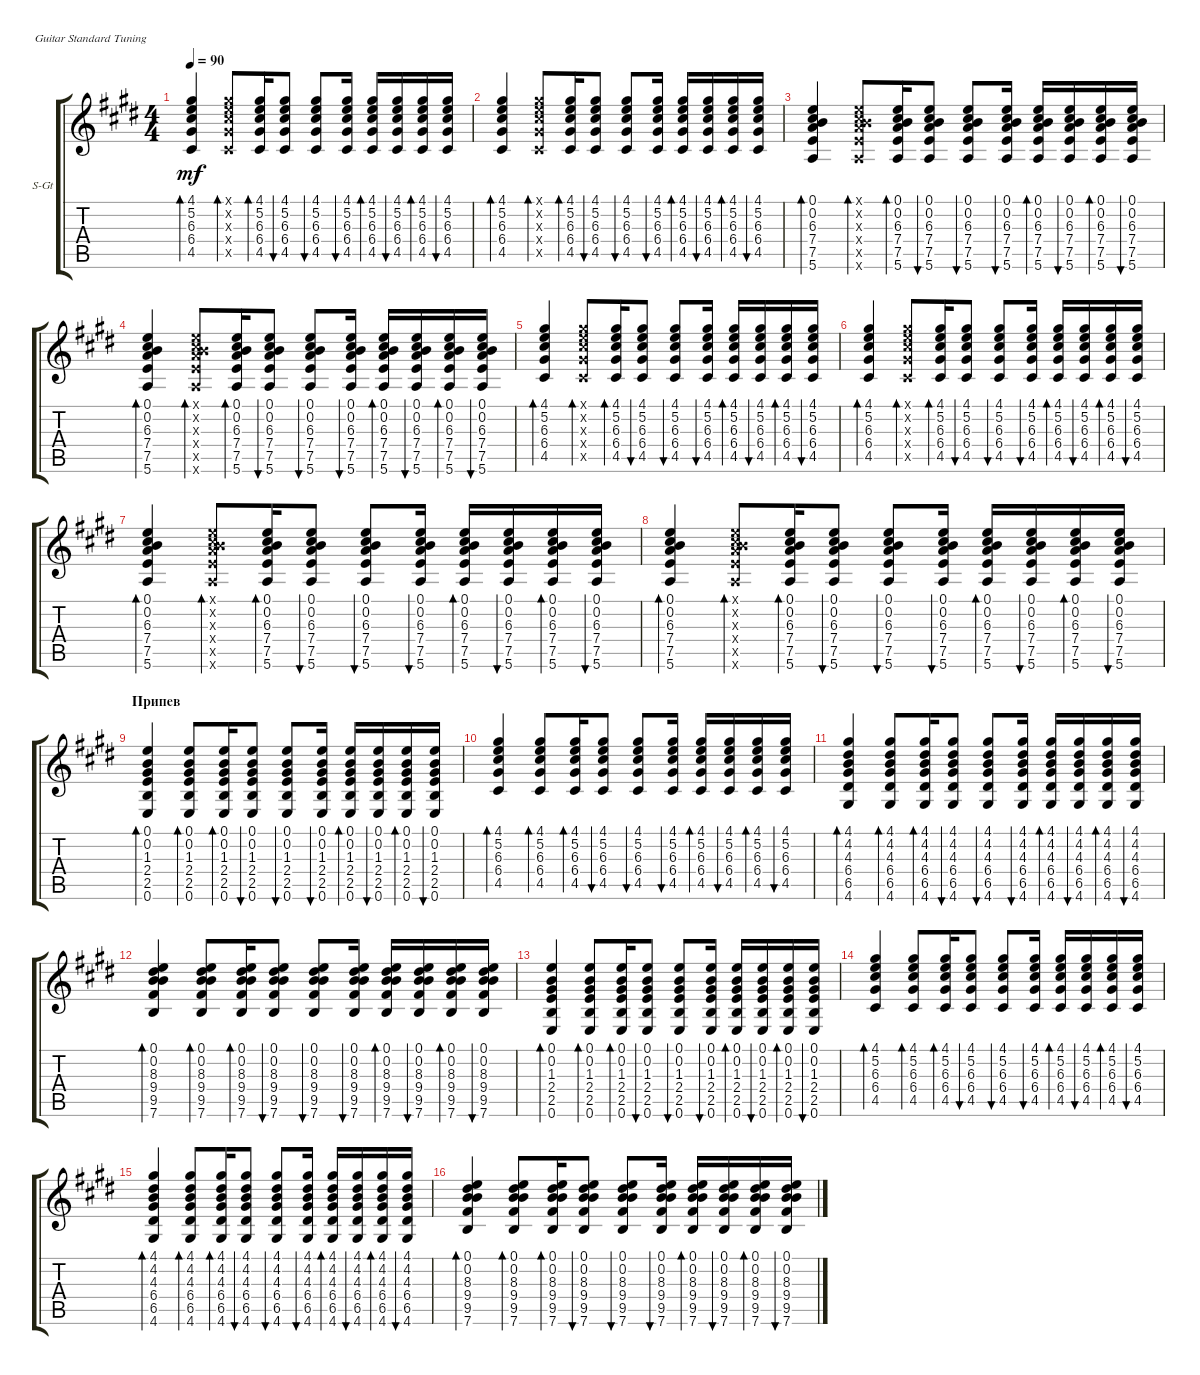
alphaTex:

\defaultSystemsLayout 4
\bracketExtendMode groupsimilarinstruments
\firstSystemTrackNameOrientation horizontal
\otherSystemsTrackNameOrientation horizontal
\track ("Steel Guitar" "S-Gt") {instrument acousticguitarsteel}
\staff {score tabs}
\tuning (E4 B3 G3 D3 A2 E2)
\ts (4 4)
\tempo 90
\clef g2
\ks e
(4.5 6.4 6.3 5.2 4.1).4{bd 30 dy mf} (4.5{x} 6.4{x} 6.3{x} 5.2{x} 4.1{x}).8{bd 30} (4.5 6.4 6.3 5.2 4.1).16{bd 30} (4.5 6.4 6.3 5.2 4.1).8{bu 30} (4.5 6.4 6.3 5.2 4.1).8{bu 30} (4.5 6.4 6.3 5.2 4.1).16{bu 30} (4.5 6.4 6.3 5.2 4.1).16{bd 30} (4.5 6.4 6.3 5.2 4.1).16{bu 30} (4.5 6.4 6.3 5.2 4.1).16{bd 30} (4.5 6.4 6.3 5.2 4.1).16{bu 30} |
(4.5 6.4 6.3 5.2 4.1).4{bd 30} (4.5{x} 6.4{x} 6.3{x} 5.2{x} 4.1{x}).8{bd 30} (4.5 6.4 6.3 5.2 4.1).16{bd 30} (4.5 6.4 6.3 5.2 4.1).8{bu 30} (4.5 6.4 6.3 5.2 4.1).8{bu 30} (4.5 6.4 6.3 5.2 4.1).16{bu 30} (4.5 6.4 6.3 5.2 4.1).16{bd 30} (4.5 6.4 6.3 5.2 4.1).16{bu 30} (4.5 6.4 6.3 5.2 4.1).16{bd 30} (4.5 6.4 6.3 5.2 4.1).16{bu 30} |
(5.6 7.5 7.4 6.3 0.2 0.1).4{bd 30} (5.6{x} 7.5{x} 7.4{x} 6.3{x} 0.2{x} 0.1{x}).8{bd 30} (5.6 7.5 7.4 6.3 0.2 0.1).16{bd 30} (5.6 7.5 7.4 6.3 0.2 0.1).8{bu 30} (5.6 7.5 7.4 6.3 0.2 0.1).8{bu 30} (5.6 7.5 7.4 6.3 0.2 0.1).16{bu 30} (5.6 7.5 7.4 6.3 0.2 0.1).16{bd 30} (5.6 7.5 7.4 6.3 0.2 0.1).16{bu 30} (5.6 7.5 7.4 6.3 0.2 0.1).16{bd 30} (5.6 7.5 7.4 6.3 0.2 0.1).16{bu 30} |
(5.6 7.5 7.4 6.3 0.2 0.1).4{bd 30} (5.6{x} 7.5{x} 7.4{x} 6.3{x} 0.2{x} 0.1{x}).8{bd 30} (5.6 7.5 7.4 6.3 0.2 0.1).16{bd 30} (5.6 7.5 7.4 6.3 0.2 0.1).8{bu 30} (5.6 7.5 7.4 6.3 0.2 0.1).8{bu 30} (5.6 7.5 7.4 6.3 0.2 0.1).16{bu 30} (5.6 7.5 7.4 6.3 0.2 0.1).16{bd 30} (5.6 7.5 7.4 6.3 0.2 0.1).16{bu 30} (5.6 7.5 7.4 6.3 0.2 0.1).16{bd 30} (5.6 7.5 7.4 6.3 0.2 0.1).16{bu 30} |
(4.5 6.4 6.3 5.2 4.1).4{bd 30} (4.5{x} 6.4{x} 6.3{x} 5.2{x} 4.1{x}).8{bd 30} (4.5 6.4 6.3 5.2 4.1).16{bd 30} (4.5 6.4 6.3 5.2 4.1).8{bu 30} (4.5 6.4 6.3 5.2 4.1).8{bu 30} (4.5 6.4 6.3 5.2 4.1).16{bu 30} (4.5 6.4 6.3 5.2 4.1).16{bd 30} (4.5 6.4 6.3 5.2 4.1).16{bu 30} (4.5 6.4 6.3 5.2 4.1).16{bd 30} (4.5 6.4 6.3 5.2 4.1).16{bu 30} |
(4.5 6.4 6.3 5.2 4.1).4{bd 30} (4.5{x} 6.4{x} 6.3{x} 5.2{x} 4.1{x}).8{bd 30} (4.5 6.4 6.3 5.2 4.1).16{bd 30} (4.5 6.4 6.3 5.2 4.1).8{bu 30} (4.5 6.4 6.3 5.2 4.1).8{bu 30} (4.5 6.4 6.3 5.2 4.1).16{bu 30} (4.5 6.4 6.3 5.2 4.1).16{bd 30} (4.5 6.4 6.3 5.2 4.1).16{bu 30} (4.5 6.4 6.3 5.2 4.1).16{bd 30} (4.5 6.4 6.3 5.2 4.1).16{bu 30} |
(5.6 7.5 7.4 6.3 0.2 0.1).4{bd 30} (5.6{x} 7.5{x} 7.4{x} 6.3{x} 0.2{x} 0.1{x}).8{bd 30} (5.6 7.5 7.4 6.3 0.2 0.1).16{bd 30} (5.6 7.5 7.4 6.3 0.2 0.1).8{bu 30} (5.6 7.5 7.4 6.3 0.2 0.1).8{bu 30} (5.6 7.5 7.4 6.3 0.2 0.1).16{bu 30} (5.6 7.5 7.4 6.3 0.2 0.1).16{bd 30} (5.6 7.5 7.4 6.3 0.2 0.1).16{bu 30} (5.6 7.5 7.4 6.3 0.2 0.1).16{bd 30} (5.6 7.5 7.4 6.3 0.2 0.1).16{bu 30} |
(5.6 7.5 7.4 6.3 0.2 0.1).4{bd 30} (5.6{x} 7.5{x} 7.4{x} 6.3{x} 0.2{x} 0.1{x}).8{bd 30} (5.6 7.5 7.4 6.3 0.2 0.1).16{bd 30} (5.6 7.5 7.4 6.3 0.2 0.1).8{bu 30} (5.6 7.5 7.4 6.3 0.2 0.1).8{bu 30} (5.6 7.5 7.4 6.3 0.2 0.1).16{bu 30} (5.6 7.5 7.4 6.3 0.2 0.1).16{bd 30} (5.6 7.5 7.4 6.3 0.2 0.1).16{bu 30} (5.6 7.5 7.4 6.3 0.2 0.1).16{bd 30} (5.6 7.5 7.4 6.3 0.2 0.1).16{bu 30} |
\section ("" "Припев")
(0.6 2.5 2.4 1.3 0.2 0.1).4{bd 30} (0.6 2.5 2.4 1.3 0.2 0.1).8{bd 30} (0.6 2.5 2.4 1.3 0.2 0.1).16{bd 30} (0.6 2.5 2.4 1.3 0.2 0.1).8{bu 30} (0.6 2.5 2.4 1.3 0.2 0.1).8{bu 30} (0.6 2.5 2.4 1.3 0.2 0.1).16{bu 30} (0.6 2.5 2.4 1.3 0.2 0.1).16{bd 30} (0.6 2.5 2.4 1.3 0.2 0.1).16{bu 30} (0.6 2.5 2.4 1.3 0.2 0.1).16{bd 30} (0.6 2.5 2.4 1.3 0.2 0.1).16{bu 30} |
(4.5 6.4 6.3 5.2 4.1).4{bd 30} (4.5 6.4 6.3 5.2 4.1).8{bd 30} (4.5 6.4 6.3 5.2 4.1).16{bd 30} (4.5 6.4 6.3 5.2 4.1).8{bu 30} (4.5 6.4 6.3 5.2 4.1).8{bu 30} (4.5 6.4 6.3 5.2 4.1).16{bu 30} (4.5 6.4 6.3 5.2 4.1).16{bd 30} (4.5 6.4 6.3 5.2 4.1).16{bu 30} (4.5 6.4 6.3 5.2 4.1).16{bd 30} (4.5 6.4 6.3 5.2 4.1).16{bu 30} |
(4.6 6.5 6.4 4.3 4.2 4.1).4{bd 30} (4.6 6.5 6.4 4.3 4.2 4.1).8{bd 30} (4.6 6.5 6.4 4.3 4.2 4.1).16{bd 30} (4.6 6.5 6.4 4.3 4.2 4.1).8{bu 30} (4.6 6.5 6.4 4.3 4.2 4.1).8{bu 30} (4.6 6.5 6.4 4.3 4.2 4.1).16{bu 30} (4.6 6.5 6.4 4.3 4.2 4.1).16{bd 30} (4.6 6.5 6.4 4.3 4.2 4.1).16{bu 30} (4.6 6.5 6.4 4.3 4.2 4.1).16{bd 30} (4.6 6.5 6.4 4.3 4.2 4.1).16{bu 30} |
(7.6 9.5 9.4 8.3 0.2 0.1).4{bd 30} (7.6 9.5 9.4 8.3 0.2 0.1).8{bd 30} (7.6 9.5 9.4 8.3 0.2 0.1).16{bd 30} (7.6 9.5 9.4 8.3 0.2 0.1).8{bu 30} (7.6 9.5 9.4 8.3 0.2 0.1).8{bu 30} (7.6 9.5 9.4 8.3 0.2 0.1).16{bu 30} (7.6 9.5 9.4 8.3 0.2 0.1).16{bd 30} (7.6 9.5 9.4 8.3 0.2 0.1).16{bu 30} (7.6 9.5 9.4 8.3 0.2 0.1).16{bd 30} (7.6 9.5 9.4 8.3 0.2 0.1).16{bu 30} |
(0.6 2.5 2.4 1.3 0.2 0.1).4{bd 30} (0.6 2.5 2.4 1.3 0.2 0.1).8{bd 30} (0.6 2.5 2.4 1.3 0.2 0.1).16{bd 30} (0.6 2.5 2.4 1.3 0.2 0.1).8{bu 30} (0.6 2.5 2.4 1.3 0.2 0.1).8{bu 30} (0.6 2.5 2.4 1.3 0.2 0.1).16{bu 30} (0.6 2.5 2.4 1.3 0.2 0.1).16{bd 30} (0.6 2.5 2.4 1.3 0.2 0.1).16{bu 30} (0.6 2.5 2.4 1.3 0.2 0.1).16{bd 30} (0.6 2.5 2.4 1.3 0.2 0.1).16{bu 30} |
(4.5 6.4 6.3 5.2 4.1).4{bd 30} (4.5 6.4 6.3 5.2 4.1).8{bd 30} (4.5 6.4 6.3 5.2 4.1).16{bd 30} (4.5 6.4 6.3 5.2 4.1).8{bu 30} (4.5 6.4 6.3 5.2 4.1).8{bu 30} (4.5 6.4 6.3 5.2 4.1).16{bu 30} (4.5 6.4 6.3 5.2 4.1).16{bd 30} (4.5 6.4 6.3 5.2 4.1).16{bu 30} (4.5 6.4 6.3 5.2 4.1).16{bd 30} (4.5 6.4 6.3 5.2 4.1).16{bu 30} |
(4.6 6.5 6.4 4.3 4.2 4.1).4{bd 30} (4.6 6.5 6.4 4.3 4.2 4.1).8{bd 30} (4.6 6.5 6.4 4.3 4.2 4.1).16{bd 30} (4.6 6.5 6.4 4.3 4.2 4.1).8{bu 30} (4.6 6.5 6.4 4.3 4.2 4.1).8{bu 30} (4.6 6.5 6.4 4.3 4.2 4.1).16{bu 30} (4.6 6.5 6.4 4.3 4.2 4.1).16{bd 30} (4.6 6.5 6.4 4.3 4.2 4.1).16{bu 30} (4.6 6.5 6.4 4.3 4.2 4.1).16{bd 30} (4.6 6.5 6.4 4.3 4.2 4.1).16{bu 30} |
(7.6 9.5 9.4 8.3 0.2 0.1).4{bd 30} (7.6 9.5 9.4 8.3 0.2 0.1).8{bd 30} (7.6 9.5 9.4 8.3 0.2 0.1).16{bd 30} (7.6 9.5 9.4 8.3 0.2 0.1).8{bu 30} (7.6 9.5 9.4 8.3 0.2 0.1).8{bu 30} (7.6 9.5 9.4 8.3 0.2 0.1).16{bu 30} (7.6 9.5 9.4 8.3 0.2 0.1).16{bd 30} (7.6 9.5 9.4 8.3 0.2 0.1).16{bu 30} (7.6 9.5 9.4 8.3 0.2 0.1).16{bd 30} (7.6 9.5 9.4 8.3 0.2 0.1).16{bu 30}
